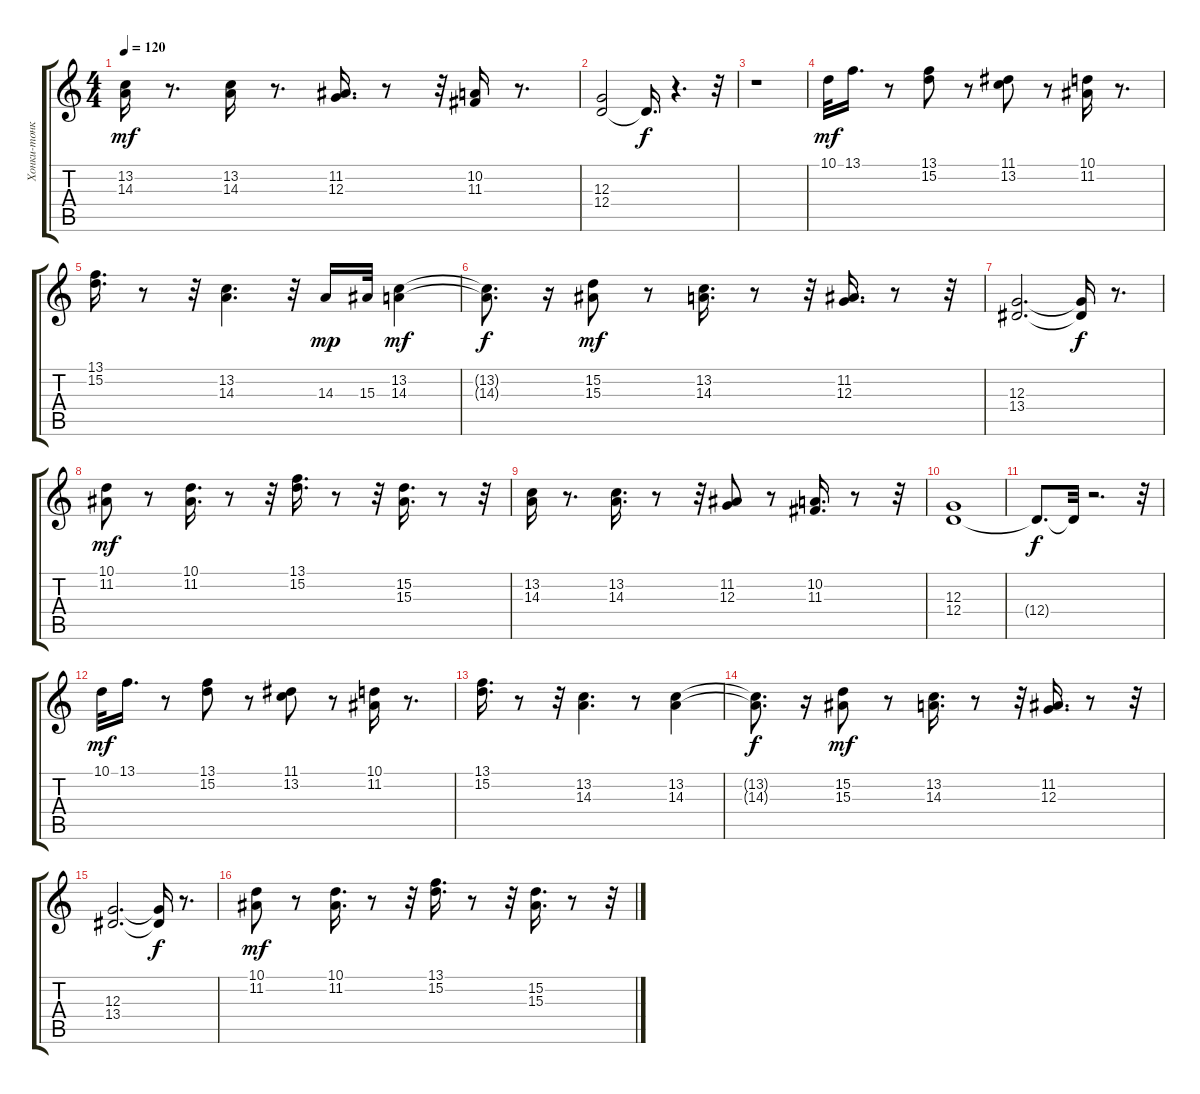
\track ("Хонки-тонк Фортепиано" "Хонки-тонк") {instrument honkytonkpiano}
\staff {score tabs}
\tuning (E4 B3 G3 D3 A2 E2) {hide}
\ts (4 4)
\tempo 120
\clef g2
\ks c
(13.2 14.3).16{dy mf} r.8{d} (13.2 14.3).16 r.8{d} (11.2 12.3).16{d} r.8 r.32 (10.2 11.3).16 r.8{d} |
(12.3 12.4).2 12.4{t}.16{d dy f} r.4{d} r.32 |
r.1 |
10.1.32{dy mf} 13.1.16{d} r.8 (13.1 15.2).8 r.8 (11.1 13.2).8 r.8 (10.1 11.2).16 r.8{d} |
(13.1 15.2).16{d} r.8 r.32 (13.2 14.3).4{d} r.32 14.3.16{dy mp} 15.3.32 (13.2 14.3).4{dy mf} |
(13.2{t} 14.3{t}).8{d dy f} r.16 (15.2 15.3).8{dy mf} r.8 (13.2 14.3).16{d} r.8 r.32 (11.2 12.3).16{d} r.8 r.32 |
(12.3 13.4).2{d} (12.3{t} 13.4{t}).16{dy f} r.8{d} |
(10.1 11.2).8{dy mf} r.8 (10.1 11.2).16{d} r.8 r.32 (13.1 15.2).16{d} r.8 r.32 (15.2 15.3).16{d} r.8 r.32 |
(13.2 14.3).16 r.8{d} (13.2 14.3).16{d} r.8 r.32 (11.2 12.3).8 r.8 (10.2 11.3).16{d} r.8 r.32 |
(12.3 12.4).1 |
12.4{t}.8{d dy f} 12.4{t}.32 r.2{d} r.32 |
10.1.32{dy mf} 13.1.16{d} r.8 (13.1 15.2).8 r.8 (11.1 13.2).8 r.8 (10.1 11.2).16 r.8{d} |
(13.1 15.2).16{d} r.8 r.32 (13.2 14.3).4{d} r.8 (13.2 14.3).4 |
(13.2{t} 14.3{t}).8{d dy f} r.16 (15.2 15.3).8{dy mf} r.8 (13.2 14.3).16{d} r.8 r.32 (11.2 12.3).16{d} r.8 r.32 |
(12.3 13.4).2{d} (12.3{t} 13.4{t}).16{dy f} r.8{d} |
(10.1 11.2).8{dy mf} r.8 (10.1 11.2).16{d} r.8 r.32 (13.1 15.2).16{d} r.8 r.32 (15.2 15.3).16{d} r.8 r.32
